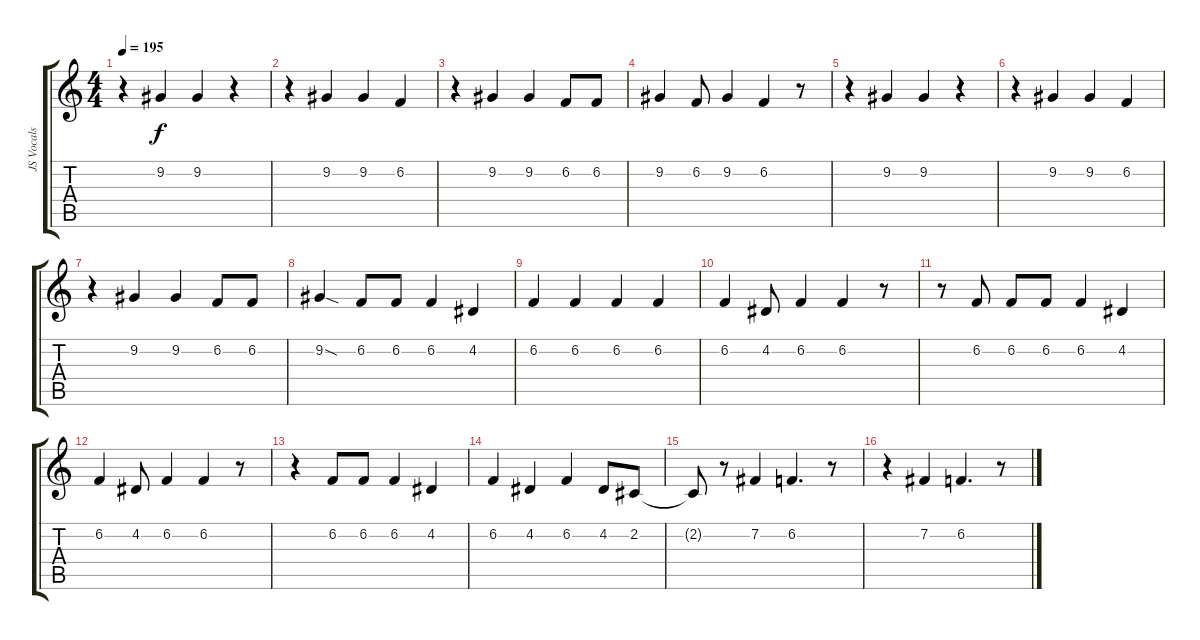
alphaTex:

\track ("JS Vocals" "JS Vocals") {instrument altosax}
\staff {score tabs}
\tuning (E4 B3 G3 D3 A2 E2) {hide}
\ts (4 4)
\tempo 195
\clef g2
\ks c
r.4{dy f} 9.2.4 9.2.4 r.4 |
r.4 9.2.4 9.2.4 6.2.4 |
r.4 9.2.4 9.2.4 6.2.8 6.2.8 |
9.2.4 6.2.8 9.2.4 6.2.4 r.8 |
r.4 9.2.4 9.2.4 r.4 |
r.4 9.2.4 9.2.4 6.2.4 |
r.4 9.2.4 9.2.4 6.2.8 6.2.8 |
9.2{sod}.4 6.2.8 6.2.8 6.2.4 4.2.4 |
6.2.4 6.2.4 6.2.4 6.2.4 |
6.2.4 4.2.8 6.2.4 6.2.4 r.8 |
r.8 6.2.8 6.2.8 6.2.8 6.2.4 4.2.4 |
6.2.4 4.2.8 6.2.4 6.2.4 r.8 |
r.4 6.2.8 6.2.8 6.2.4 4.2.4 |
6.2.4 4.2.4 6.2.4 4.2.8 2.2.8 |
2.2{t}.8 r.8 7.2.4 6.2.4{d} r.8 |
r.4 7.2.4 6.2.4{d} r.8
